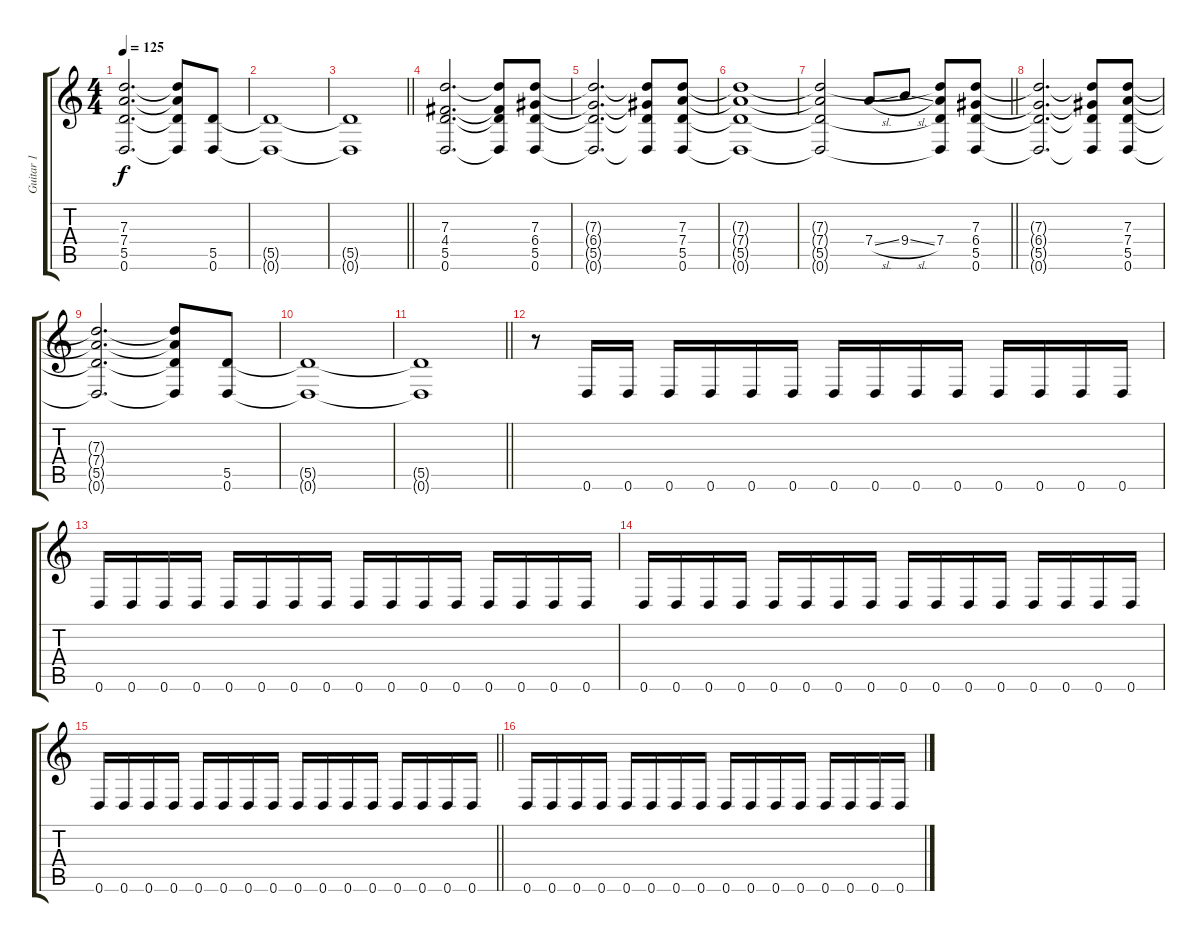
\track ("Guitar 1" "Guitar 1") {instrument distortionguitar}
\staff {score tabs}
\tuning (E4 B3 G3 D3 A2 D2) {hide}
\ts (4 4)
\tempo 125
\clef g2
\ks c
(7.3{t} 7.4{t} 5.5{t} 0.6{t}).2{d dy f} (7.3{t} 7.4{t} 5.5{t} 0.6{t}).8 (5.5 0.6).8 |
(5.5{t} 0.6{t}).1 |
\barLineRight lightlight
(5.5{t} 0.6{t}).1 |
(7.3 4.4 5.5 0.6).2{d} (7.3{t} 4.4{t} 5.5{t} 0.6{t}).8 (7.3 6.4 5.5 0.6).8 |
(7.3{t} 6.4{t} 5.5{t} 0.6{t}).2{d} (7.3{t} 6.4{t} 5.5{t} 0.6{t}).8 (7.3 7.4 5.5 0.6).8 |
(7.3{t} 7.4{t} 5.5{t} 0.6{t}).1 |
\barLineRight lightlight
(7.3{t} 7.4{t} 5.5{t} 0.6{t}).2 7.4{sl}.8 9.4{sl}.8 (7.3{t} 7.4 5.5{t} 0.6{t}).8 (7.3 6.4 5.5 0.6).8 |
(7.3{t} 6.4{t} 5.5{t} 0.6{t}).2{d} (7.3{t} 6.4{t} 5.5{t} 0.6{t}).8 (7.3 7.4 5.5 0.6).8 |
(7.3{t} 7.4{t} 5.5{t} 0.6{t}).2{d} (7.3{t} 7.4{t} 5.5{t} 0.6{t}).8 (5.5 0.6).8 |
(5.5{t} 0.6{t}).1 |
\barLineRight lightlight
(5.5{t} 0.6{t}).1 |
\section ("" "")
r.8 0.6.16 0.6.16 0.6.16 0.6.16 0.6.16 0.6.16 0.6.16 0.6.16 0.6.16 0.6.16 0.6.16 0.6.16 0.6.16 0.6.16 |
0.6.16 0.6.16 0.6.16 0.6.16 0.6.16 0.6.16 0.6.16 0.6.16 0.6.16 0.6.16 0.6.16 0.6.16 0.6.16 0.6.16 0.6.16 0.6.16 |
0.6.16 0.6.16 0.6.16 0.6.16 0.6.16 0.6.16 0.6.16 0.6.16 0.6.16 0.6.16 0.6.16 0.6.16 0.6.16 0.6.16 0.6.16 0.6.16 |
\barLineRight lightlight
0.6.16 0.6.16 0.6.16 0.6.16 0.6.16 0.6.16 0.6.16 0.6.16 0.6.16 0.6.16 0.6.16 0.6.16 0.6.16 0.6.16 0.6.16 0.6.16 |
0.6.16 0.6.16 0.6.16 0.6.16 0.6.16 0.6.16 0.6.16 0.6.16 0.6.16 0.6.16 0.6.16 0.6.16 0.6.16 0.6.16 0.6.16 0.6.16
